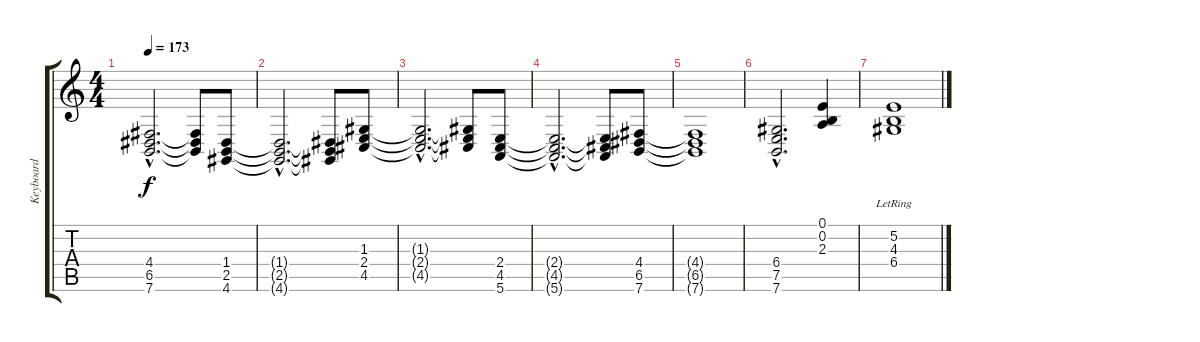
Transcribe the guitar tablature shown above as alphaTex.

\track ("Keyboard" "Keyboard") {instrument electricgrandpiano}
\staff {score tabs}
\tuning (E4 B3 G3 D3 A2 E2) {hide}
\ts (4 4)
\tempo 173
\clef g2
\ks c
(4.4{hac t} 6.5{hac t} 7.6{hac t}).2{d dy f} (4.4{t} 6.5{t} 7.6{t}).8 (1.4 2.5 4.6).8 |
(1.4{hac t} 2.5{hac t} 4.6{hac t}).2{d} (1.4{t} 2.5{t} 4.6{t}).8 (1.3 2.4 4.5).8 |
(1.3{hac t} 2.4{hac t} 4.5{hac t}).2{d} (1.3{t} 2.4{t} 4.5{t}).8 (2.4 4.5 5.6).8 |
(2.4{hac t} 4.5{hac t} 5.6{hac t}).2{d} (2.4{t} 4.5{t} 5.6{t}).8 (4.4 6.5 7.6).8 |
(4.4{t} 6.5{t} 7.6{t}).1 |
(6.4{hac} 7.5{hac} 7.6{hac}).2{d} (0.1 0.2 2.3).4 |
(5.2{lr} 4.3{lr} 6.4{lr}).1
